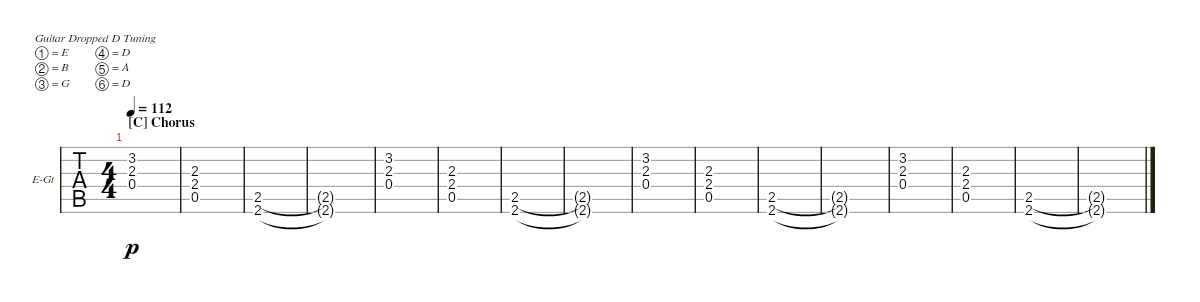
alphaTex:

\bracketExtendMode nobrackets
\firstSystemTrackNameOrientation horizontal
\otherSystemsTrackNameOrientation horizontal
\defaultBarNumberDisplay FirstOfSystem
\track ("Guitar2" "E-Gt") {instrument distortionguitar}
\staff {tabs}
\tuning (E4 B3 G3 D3 A2 D2)
\ts (4 4)
\section ("C" "Chorus")
\tempo 112
\clef g2
\ks c
(0.4 2.3 3.2).1{dy p} |
(0.5 2.4 2.3).1 |
(2.6 2.5).1 |
(2.6{t} 2.5{t}).1 |
(3.2 2.3 0.4).1 |
(2.3 2.4 0.5).1 |
(2.5 2.6).1 |
(2.5{t} 2.6{t}).1 |
(3.2 2.3 0.4).1 |
(2.3 2.4 0.5).1 |
(2.5 2.6).1 |
(2.5{t} 2.6{t}).1 |
(3.2 2.3 0.4).1 |
(2.3 2.4 0.5).1 |
(2.5 2.6).1 |
(2.5{t} 2.6{t}).1
